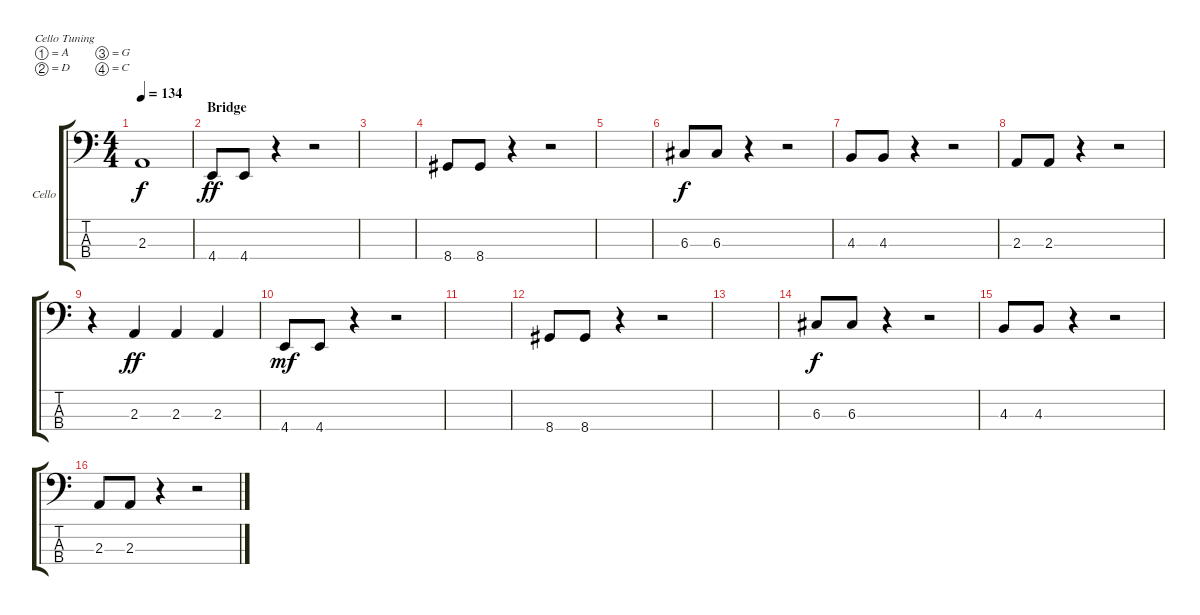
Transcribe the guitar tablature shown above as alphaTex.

\defaultSystemsLayout 4
\bracketExtendMode groupsimilarinstruments
\firstSystemTrackNameOrientation horizontal
\otherSystemsTrackNameOrientation horizontal
\track ("contrabass" "Cello") {instrument cello}
\staff {score tabs}
\tuning (A3 D3 G2 C2)
\ts (4 4)
\tempo 134
\clef f4
\ks c
2.3{t}.1{dy f} |
\section ("" "Bridge")
4.4.8{dy ff} 4.4.8 r.4 r.2 |
|
8.4.8 8.4.8 r.4 r.2 |
|
6.3.8{dy f} 6.3.8 r.4 r.2 |
4.3.8 4.3.8 r.4 r.2 |
2.3.8 2.3.8 r.4 r.2 |
r.4 2.3.4{dy ff} 2.3.4 2.3.4 |
4.4.8{dy mf} 4.4.8 r.4 r.2 |
|
8.4.8 8.4.8 r.4 r.2 |
|
6.3.8{dy f} 6.3.8 r.4 r.2 |
4.3.8 4.3.8 r.4 r.2 |
2.3.8 2.3.8 r.4 r.2
